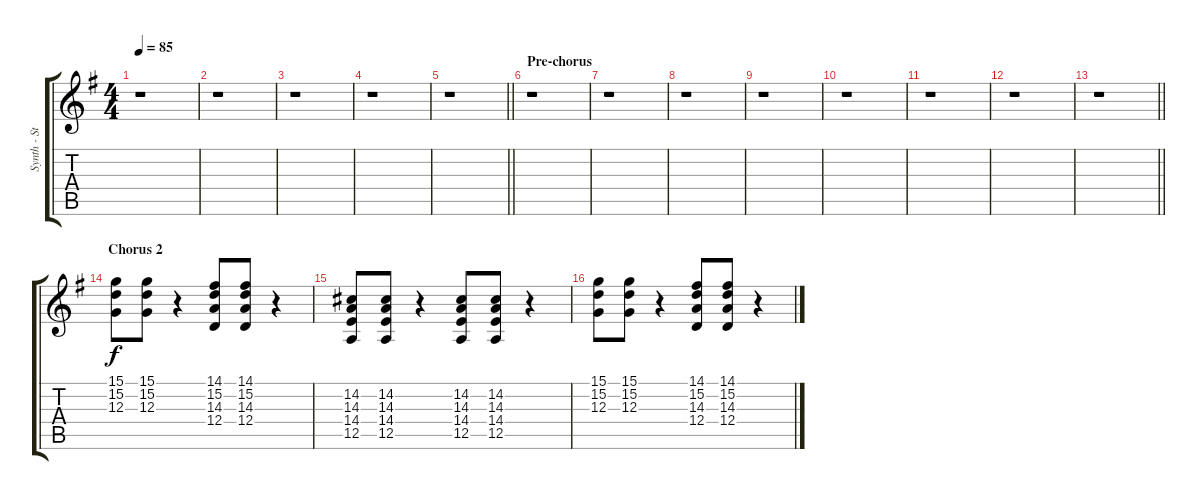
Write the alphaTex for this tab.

\track ("Synth - Stab" "Synth - St") {instrument pad3polysynth}
\staff {score tabs}
\tuning (E4 B3 G3 D3 A2 E2) {hide}
\ts (4 4)
\tempo 85
\clef g2
\ks g
r.1{dy f} |
r.1 |
r.1 |
r.1 |
\barLineRight lightlight
r.1 |
\section ("" "Pre-chorus")
r.1 |
r.1 |
r.1 |
r.1 |
r.1 |
r.1 |
r.1 |
\barLineRight lightlight
r.1 |
\section ("" "Chorus 2")
(15.1 15.2 12.3).8 (15.1 15.2 12.3).8 r.4 (14.1 15.2 14.3 12.4).8 (14.1 15.2 14.3 12.4).8 r.4 |
(14.2 14.3 14.4 12.5).8 (14.2 14.3 14.4 12.5).8 r.4 (14.2 14.3 14.4 12.5).8 (14.2 14.3 14.4 12.5).8 r.4 |
(15.1 15.2 12.3).8 (15.1 15.2 12.3).8 r.4 (14.1 15.2 14.3 12.4).8 (14.1 15.2 14.3 12.4).8 r.4
